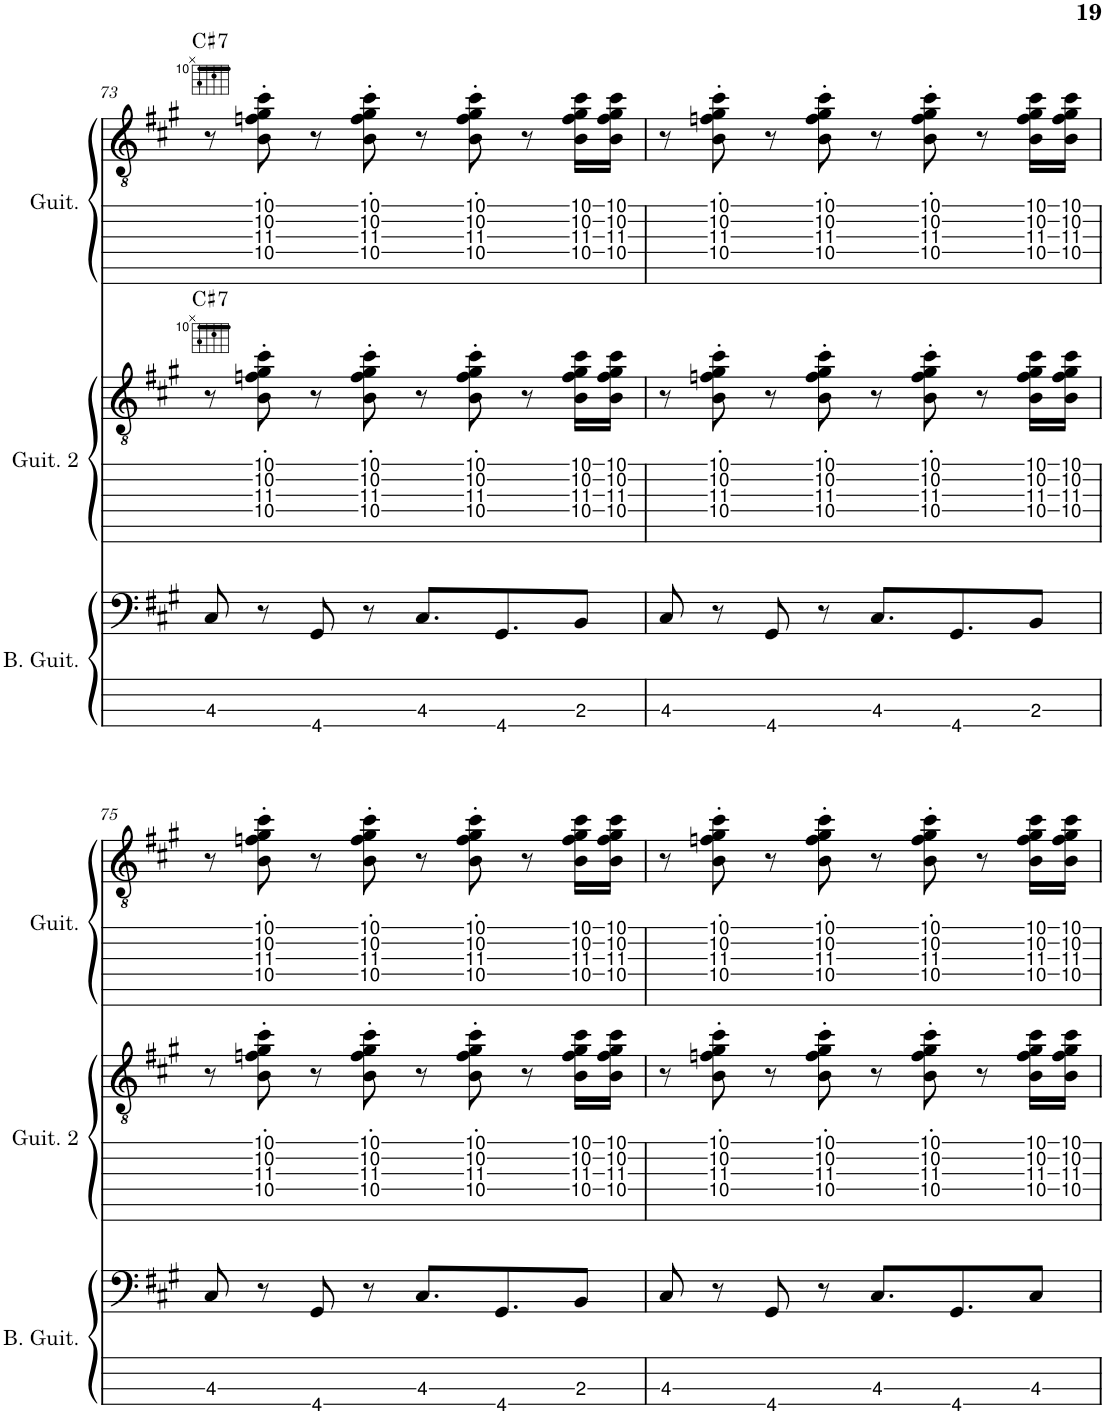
**kern	**kern	**kern	**kern	**harte	**kern	**kern	**harte
*part3	*part3	*part2	*part2	*part2	*part1	*part1	*part1
*staff6	*staff5	*staff4	*staff3	*	*staff2	*staff1	*
*I"Bass Guitar	*	*I"Guitar (rythm)	*	*	*I"Guitar (solo)	*	*
*I'B. Guit.	*	*I'Guit. 2	*	*	*I'Guit.	*	*
!!LO:PB:g=z
*	*clefF4	*	*clefGv2	*	*	*clefGv2	*
*Trd7c12	*Trd7c12	*	*	*	*	*	*
*k[f#c#g#]	*k[f#c#g#]	*k[f#c#g#]	*k[f#c#g#]	*	*k[f#c#g#]	*k[f#c#g#]	*
*M4/4	*M4/4	*M4/4	*M4/4	*	*M4/4	*M4/4	*
=73	=73	=73	=73	=73	=73	=73	=73
!	!	!	!	!LO:H:kt=7	!	!	!LO:H:kt=7
8C#	8C#/	8r	8r	C#:7	8r	8r	C#:7
8r	8r	8B' 8fn' 8g#' 8cc#'	8B\' 8fn\' 8g#\' 8cc#\'	.	8B' 8fn' 8g#' 8cc#'	8B\' 8fn\' 8g#\' 8cc#\'	.
8GG#	8GG#/	8r	8r	.	8r	8r	.
8r	8r	8B' 8f' 8g#' 8cc#'	8B\' 8f\' 8g#\' 8cc#\'	.	8B' 8f' 8g#' 8cc#'	8B\' 8f\' 8g#\' 8cc#\'	.
8.C#L	8.C#/L	8r	8r	.	8r	8r	.
.	.	8B' 8f' 8g#' 8cc#'	8B\' 8f\' 8g#\' 8cc#\'	.	8B' 8f' 8g#' 8cc#'	8B\' 8f\' 8g#\' 8cc#\'	.
8.GG#J	8.GG#/	.	.	.	.	.	.
.	.	8r	8r	.	8r	8r	.
8BBJ	8BB/J	16B\ 16f\ 16g#\ 16cc#\LL	16B\ 16f\ 16g#\ 16cc#\LL	.	16B\ 16f\ 16g#\ 16cc#\LL	16B\ 16f\ 16g#\ 16cc#\LL	.
.	.	16B\ 16f\ 16g#\ 16cc#\JJ	16B\ 16f\ 16g#\ 16cc#\JJ	.	16B\ 16f\ 16g#\ 16cc#\JJ	16B\ 16f\ 16g#\ 16cc#\JJ	.
=74	=74	=74	=74	=74	=74	=74	=74
8C#	8C#/	8r	8r	.	8r	8r	.
8r	8r	8B' 8fn' 8g#' 8cc#'	8B\' 8fn\' 8g#\' 8cc#\'	.	8B' 8fn' 8g#' 8cc#'	8B\' 8fn\' 8g#\' 8cc#\'	.
8GG#	8GG#/	8r	8r	.	8r	8r	.
8r	8r	8B' 8f' 8g#' 8cc#'	8B\' 8f\' 8g#\' 8cc#\'	.	8B' 8f' 8g#' 8cc#'	8B\' 8f\' 8g#\' 8cc#\'	.
8.C#L	8.C#/L	8r	8r	.	8r	8r	.
.	.	8B' 8f' 8g#' 8cc#'	8B\' 8f\' 8g#\' 8cc#\'	.	8B' 8f' 8g#' 8cc#'	8B\' 8f\' 8g#\' 8cc#\'	.
8.GG#J	8.GG#/	.	.	.	.	.	.
.	.	8r	8r	.	8r	8r	.
8BBJ	8BB/J	16B\ 16f\ 16g#\ 16cc#\LL	16B\ 16f\ 16g#\ 16cc#\LL	.	16B\ 16f\ 16g#\ 16cc#\LL	16B\ 16f\ 16g#\ 16cc#\LL	.
.	.	16B\ 16f\ 16g#\ 16cc#\JJ	16B\ 16f\ 16g#\ 16cc#\JJ	.	16B\ 16f\ 16g#\ 16cc#\JJ	16B\ 16f\ 16g#\ 16cc#\JJ	.
!!LO:LB:g=z
=75	=75	=75	=75	=75	=75	=75	=75
8C#	8C#/	8r	8r	.	8r	8r	.
8r	8r	8B' 8fn' 8g#' 8cc#'	8B\' 8fn\' 8g#\' 8cc#\'	.	8B' 8fn' 8g#' 8cc#'	8B\' 8fn\' 8g#\' 8cc#\'	.
8GG#	8GG#/	8r	8r	.	8r	8r	.
8r	8r	8B' 8f' 8g#' 8cc#'	8B\' 8f\' 8g#\' 8cc#\'	.	8B' 8f' 8g#' 8cc#'	8B\' 8f\' 8g#\' 8cc#\'	.
8.C#L	8.C#/L	8r	8r	.	8r	8r	.
.	.	8B' 8f' 8g#' 8cc#'	8B\' 8f\' 8g#\' 8cc#\'	.	8B' 8f' 8g#' 8cc#'	8B\' 8f\' 8g#\' 8cc#\'	.
8.GG#J	8.GG#/	.	.	.	.	.	.
.	.	8r	8r	.	8r	8r	.
8BBJ	8BB/J	16B\ 16f\ 16g#\ 16cc#\LL	16B\ 16f\ 16g#\ 16cc#\LL	.	16B\ 16f\ 16g#\ 16cc#\LL	16B\ 16f\ 16g#\ 16cc#\LL	.
.	.	16B\ 16f\ 16g#\ 16cc#\JJ	16B\ 16f\ 16g#\ 16cc#\JJ	.	16B\ 16f\ 16g#\ 16cc#\JJ	16B\ 16f\ 16g#\ 16cc#\JJ	.
=76	=76	=76	=76	=76	=76	=76	=76
8C#	8C#/	8r	8r	.	8r	8r	.
8r	8r	8B' 8fn' 8g#' 8cc#'	8B\' 8fn\' 8g#\' 8cc#\'	.	8B' 8fn' 8g#' 8cc#'	8B\' 8fn\' 8g#\' 8cc#\'	.
8GG#	8GG#/	8r	8r	.	8r	8r	.
8r	8r	8B' 8f' 8g#' 8cc#'	8B\' 8f\' 8g#\' 8cc#\'	.	8B' 8f' 8g#' 8cc#'	8B\' 8f\' 8g#\' 8cc#\'	.
8.C#L	8.C#/L	8r	8r	.	8r	8r	.
.	.	8B' 8f' 8g#' 8cc#'	8B\' 8f\' 8g#\' 8cc#\'	.	8B' 8f' 8g#' 8cc#'	8B\' 8f\' 8g#\' 8cc#\'	.
8.GG#J	8.GG#/	.	.	.	.	.	.
.	.	8r	8r	.	8r	8r	.
8C#J	8C#/J	16B\ 16f\ 16g#\ 16cc#\LL	16B\ 16f\ 16g#\ 16cc#\LL	.	16B\ 16f\ 16g#\ 16cc#\LL	16B\ 16f\ 16g#\ 16cc#\LL	.
.	.	16B\ 16f\ 16g#\ 16cc#\JJ	16B\ 16f\ 16g#\ 16cc#\JJ	.	16B\ 16f\ 16g#\ 16cc#\JJ	16B\ 16f\ 16g#\ 16cc#\JJ	.
=	=	=	=	=	=	=	=
*-	*-	*-	*-	*-	*-	*-	*-
